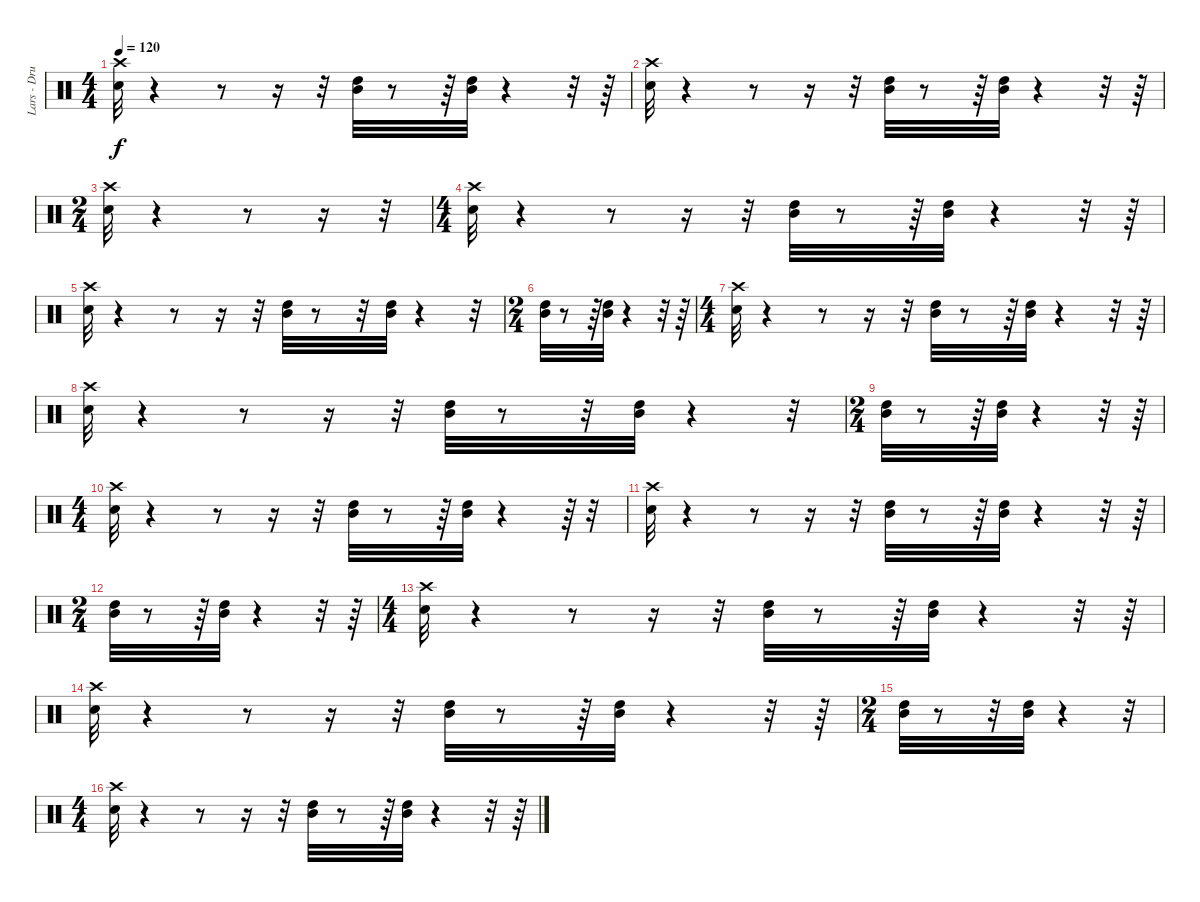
\track ("Lars - Drums" "Lars - Dru") {instrument percussion}
\staff {score}
\articulation defaults
\ts (4 4)
\tempo 120
\clef neutral
\ks c
("Snare (hit) 2" "Crash high (hit)").32{dy f} r.4 r.8 r.16 r.32 ("Mid Tom (hit)" "High Tom (hit)").32 r.8 r.64 ("Mid Tom (hit)" "High Tom (hit)").32 r.4 r.32 r.64 |
("Snare (hit) 2" "Crash high (hit)").32 r.4 r.8 r.16 r.32 ("Mid Tom (hit)" "High Tom (hit)").32 r.8 r.64 ("Mid Tom (hit)" "High Tom (hit)").32 r.4 r.32 r.64 |
\ts (2 4)
("Snare (hit) 2" "Crash high (hit)").32 r.4 r.8 r.16 r.32 |
\ts (4 4)
("Snare (hit) 2" "Crash high (hit)").32 r.4 r.8 r.16 r.32 ("Mid Tom (hit)" "High Tom (hit)").32 r.8 r.64 ("Mid Tom (hit)" "High Tom (hit)").32 r.4 r.32 r.64 |
("Snare (hit) 2" "Crash high (hit)").32 r.4 r.8 r.16 r.32 ("Mid Tom (hit)" "High Tom (hit)").32 r.8 r.32 ("Mid Tom (hit)" "High Tom (hit)").32 r.4 r.32 |
\ts (2 4)
("Mid Tom (hit)" "High Tom (hit)").32 r.8 r.64 ("Mid Tom (hit)" "High Tom (hit)").32 r.4 r.32 r.64 |
\ts (4 4)
("Snare (hit) 2" "Crash high (hit)").32 r.4 r.8 r.16 r.32 ("Mid Tom (hit)" "High Tom (hit)").32 r.8 r.64 ("Mid Tom (hit)" "High Tom (hit)").32 r.4 r.32 r.64 |
("Snare (hit) 2" "Crash high (hit)").32 r.4 r.8 r.16 r.32 ("Mid Tom (hit)" "High Tom (hit)").32 r.8 r.32 ("Mid Tom (hit)" "High Tom (hit)").32 r.4 r.32 |
\ts (2 4)
("Mid Tom (hit)" "High Tom (hit)").32 r.8 r.64 ("Mid Tom (hit)" "High Tom (hit)").32 r.4 r.32 r.64 |
\ts (4 4)
("Snare (hit) 2" "Crash high (hit)").32 r.4 r.8 r.16 r.32 ("Mid Tom (hit)" "High Tom (hit)").32 r.8 r.64 ("Mid Tom (hit)" "High Tom (hit)").32 r.4 r.64 r.32 |
("Snare (hit) 2" "Crash high (hit)").32 r.4 r.8 r.16 r.32 ("Mid Tom (hit)" "High Tom (hit)").32 r.8 r.64 ("Mid Tom (hit)" "High Tom (hit)").32 r.4 r.32 r.64 |
\ts (2 4)
("Mid Tom (hit)" "High Tom (hit)").32 r.8 r.64 ("Mid Tom (hit)" "High Tom (hit)").32 r.4 r.32 r.64 |
\ts (4 4)
("Snare (hit) 2" "Crash high (hit)").32 r.4 r.8 r.16 r.32 ("Mid Tom (hit)" "High Tom (hit)").32 r.8 r.64 ("Mid Tom (hit)" "High Tom (hit)").32 r.4 r.32 r.64 |
("Snare (hit) 2" "Crash high (hit)").32 r.4 r.8 r.16 r.32 ("Mid Tom (hit)" "High Tom (hit)").32 r.8 r.64 ("Mid Tom (hit)" "High Tom (hit)").32 r.4 r.32 r.64 |
\ts (2 4)
("Mid Tom (hit)" "High Tom (hit)").32 r.8 r.32 ("Mid Tom (hit)" "High Tom (hit)").32 r.4 r.32 |
\ts (4 4)
("Snare (hit) 2" "Crash high (hit)").32 r.4 r.8 r.16 r.32 ("Mid Tom (hit)" "High Tom (hit)").32 r.8 r.64 ("Mid Tom (hit)" "High Tom (hit)").32 r.4 r.32 r.64
